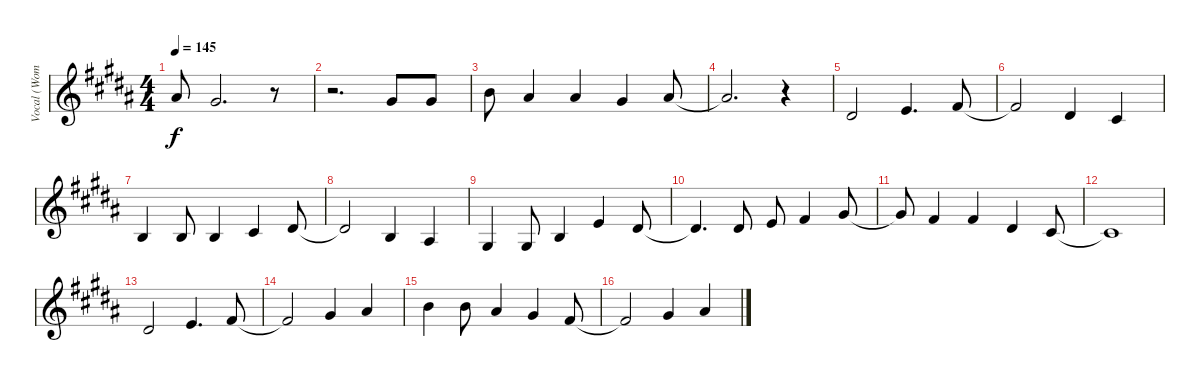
\track ("Vocal (Woman)" "Vocal (Wom") {instrument acousticgrandpiano}
\staff {score}
\tuning (E4 B3 G3 D3 A2 E2 B1) {hide}
\ts (4 4)
\tempo 145
\clef g2
\ks b
6.1{t}.8{dy f} 4.1.2{d} r.8 |
r.2{d} 4.1.8 4.1.8 |
7.1.8 6.1.4 6.1.4 4.1.4 6.1.8 |
6.1{t}.2{d} r.4 |
4.2.2 0.1.4{d} 2.1.8 |
2.1{t}.2 4.2.4 2.2.4 |
0.2.4 0.2.8 0.2.4 2.2.4 4.2.8 |
4.2{t}.2 0.2.4 3.3.4 |
1.3.4 1.3.8 0.2.4 0.1.4 4.2.8 |
4.2{t}.4{d} 4.2.8 0.1.8 2.1.4 4.1.8 |
4.1{t}.8 2.1.4 2.1.4 4.2.4 2.2.8 |
2.2{t}.1 |
4.2.2 0.1.4{d} 2.1.8 |
2.1{t}.2 4.1.4 6.1.4 |
7.1.4 7.1.8 6.1.4 4.1.4 2.1.8 |
2.1{t}.2 4.1.4 6.1.4
